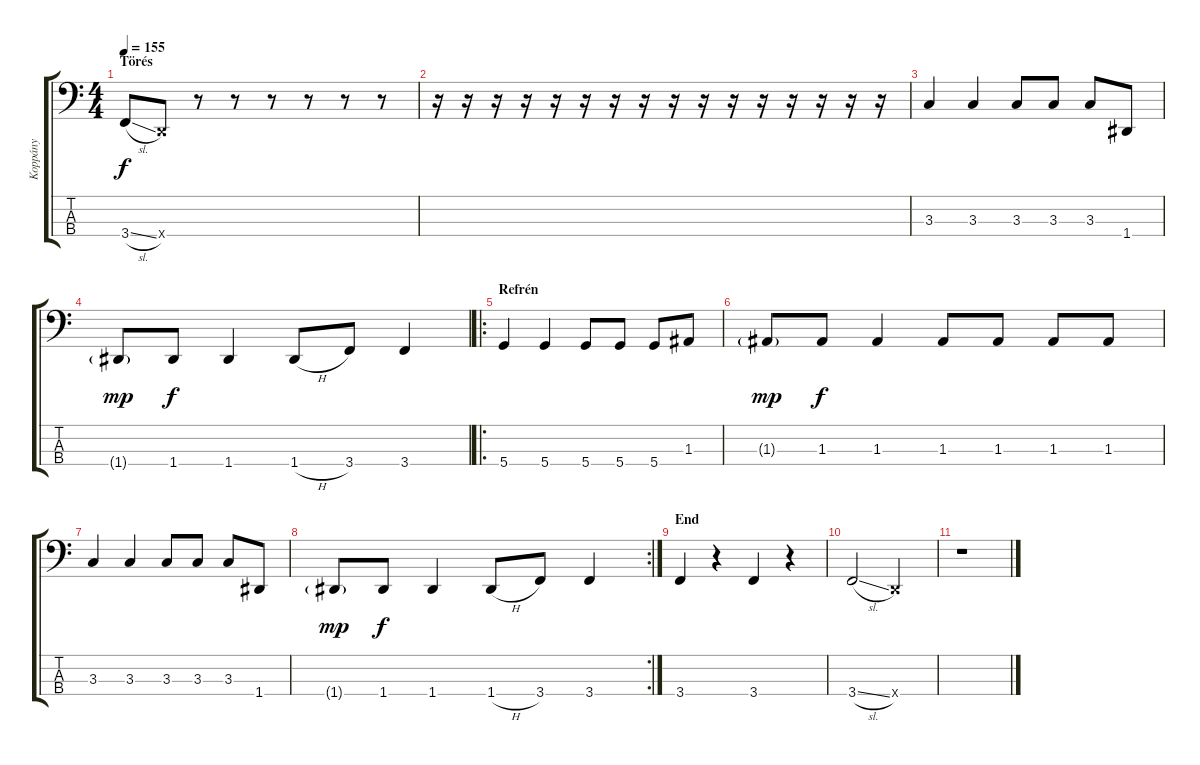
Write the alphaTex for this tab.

\track ("Koppány" "Koppány") {instrument electricbasspick}
\staff {score tabs}
\tuning (G2 D2 A1 D1) {hide}
\ts (4 4)
\section ("" "Törés")
\tempo 155
\clef f4
\ks c
3.4{sl}.8{dy f} 0.4{x}.8 r.8 r.8 r.8 r.8 r.8 r.8 |
r.16 r.16 r.16 r.16 r.16 r.16 r.16 r.16 r.16 r.16 r.16 r.16 r.16 r.16 r.16 r.16 |
3.3.4 3.3.4 3.3.8 3.3.8 3.3.8 1.4.8 |
1.4{g}.8{dy mp} 1.4.8{dy f} 1.4.4 1.4{h}.8 3.4.8 3.4.4 |
\ro
\section ("" "Refrén")
5.4.4 5.4.4 5.4.8 5.4.8 5.4.8 1.3.8 |
1.3{g}.8{dy mp} 1.3.8{dy f} 1.3.4 1.3.8 1.3.8 1.3.8 1.3.8 |
3.3.4 3.3.4 3.3.8 3.3.8 3.3.8 1.4.8 |
\rc 2
1.4{g}.8{dy mp} 1.4.8{dy f} 1.4.4 1.4{h}.8 3.4.8 3.4.4 |
\section ("" "End")
3.4.4 r.4 3.4.4 r.4 |
3.4{sl}.2 0.4{x}.2 |
r.1
